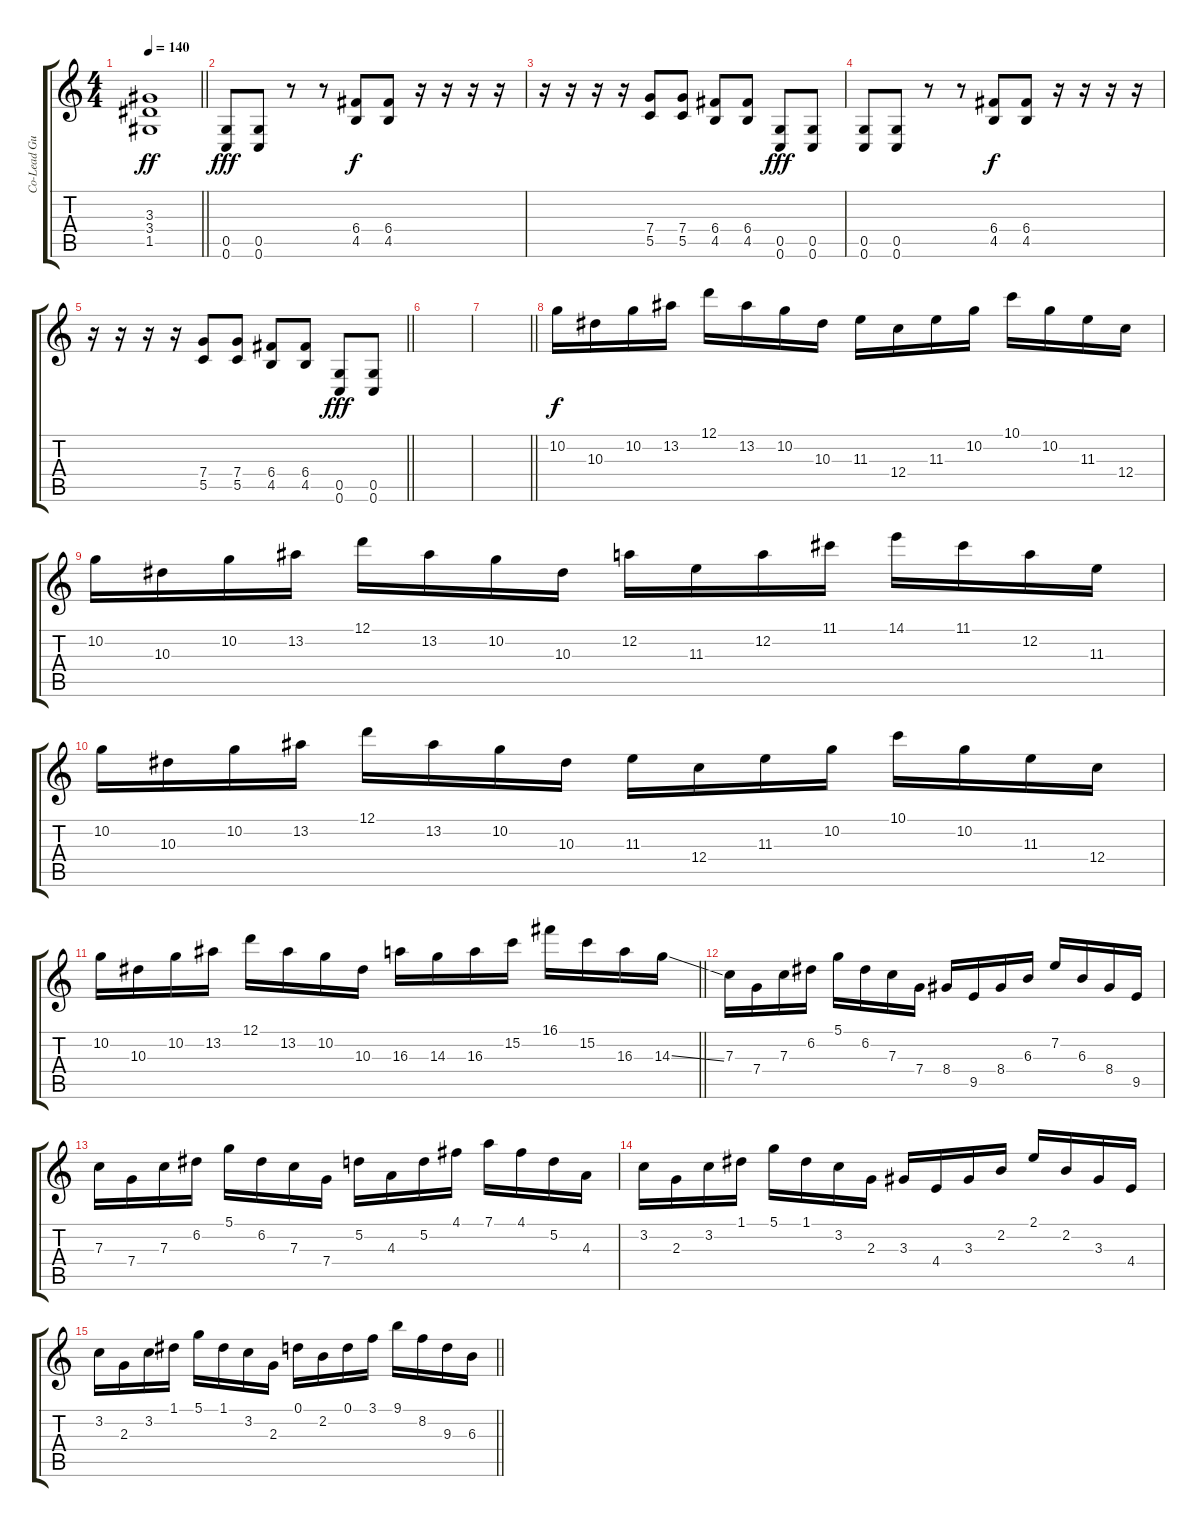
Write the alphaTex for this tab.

\track ("Co-Lead Guitar" "Co-Lead Gu") {instrument distortionguitar}
\staff {score tabs}
\tuning (D4 A3 F3 C3 G2 C2) {hide}
\ts (4 4)
\tempo 140
\clef g2
\barLineRight lightlight
\ks c
(3.3 3.4 1.5).1{dy ff} |
(0.5 0.6).8{dy fff} (0.5 0.6).8 r.8 r.8 (6.4 4.5).8{dy f} (6.4 4.5).8 r.16 r.16 r.16 r.16 |
r.16 r.16 r.16 r.16 (7.4 5.5).8 (7.4 5.5).8 (6.4 4.5).8 (6.4 4.5).8 (0.5 0.6).8{dy fff} (0.5 0.6).8 |
(0.5 0.6).8 (0.5 0.6).8 r.8 r.8 (6.4 4.5).8{dy f} (6.4 4.5).8 r.16 r.16 r.16 r.16 |
\barLineRight lightlight
r.16 r.16 r.16 r.16 (7.4 5.5).8 (7.4 5.5).8 (6.4 4.5).8 (6.4 4.5).8 (0.5 0.6).8{dy fff} (0.5 0.6).8 |
|
\barLineRight lightlight
|
10.2.16{dy f} 10.3.16 10.2.16 13.2.16 12.1.16 13.2.16 10.2.16 10.3.16 11.3.16 12.4.16 11.3.16 10.2.16 10.1.16 10.2.16 11.3.16 12.4.16 |
10.2.16 10.3.16 10.2.16 13.2.16 12.1.16 13.2.16 10.2.16 10.3.16 12.2.16 11.3.16 12.2.16 11.1.16 14.1.16 11.1.16 12.2.16 11.3.16 |
10.2.16 10.3.16 10.2.16 13.2.16 12.1.16 13.2.16 10.2.16 10.3.16 11.3.16 12.4.16 11.3.16 10.2.16 10.1.16 10.2.16 11.3.16 12.4.16 |
\barLineRight lightlight
10.2.16 10.3.16 10.2.16 13.2.16 12.1.16 13.2.16 10.2.16 10.3.16 16.3.16 14.3.16 16.3.16 15.2.16 16.1.16 15.2.16 16.3.16 14.3{ss}.16 |
7.3.16 7.4.16 7.3.16 6.2.16 5.1.16 6.2.16 7.3.16 7.4.16 8.4.16 9.5.16 8.4.16 6.3.16 7.2.16 6.3.16 8.4.16 9.5.16 |
7.3.16 7.4.16 7.3.16 6.2.16 5.1.16 6.2.16 7.3.16 7.4.16 5.2.16 4.3.16 5.2.16 4.1.16 7.1.16 4.1.16 5.2.16 4.3.16 |
3.2.16 2.3.16 3.2.16 1.1.16 5.1.16 1.1.16 3.2.16 2.3.16 3.3.16 4.4.16 3.3.16 2.2.16 2.1.16 2.2.16 3.3.16 4.4.16 |
\barLineRight lightlight
3.2.16 2.3.16 3.2.16 1.1.16 5.1.16 1.1.16 3.2.16 2.3.16 0.1.16 2.2.16 0.1.16 3.1.16 9.1.16 8.2.16 9.3.16 6.3.16
